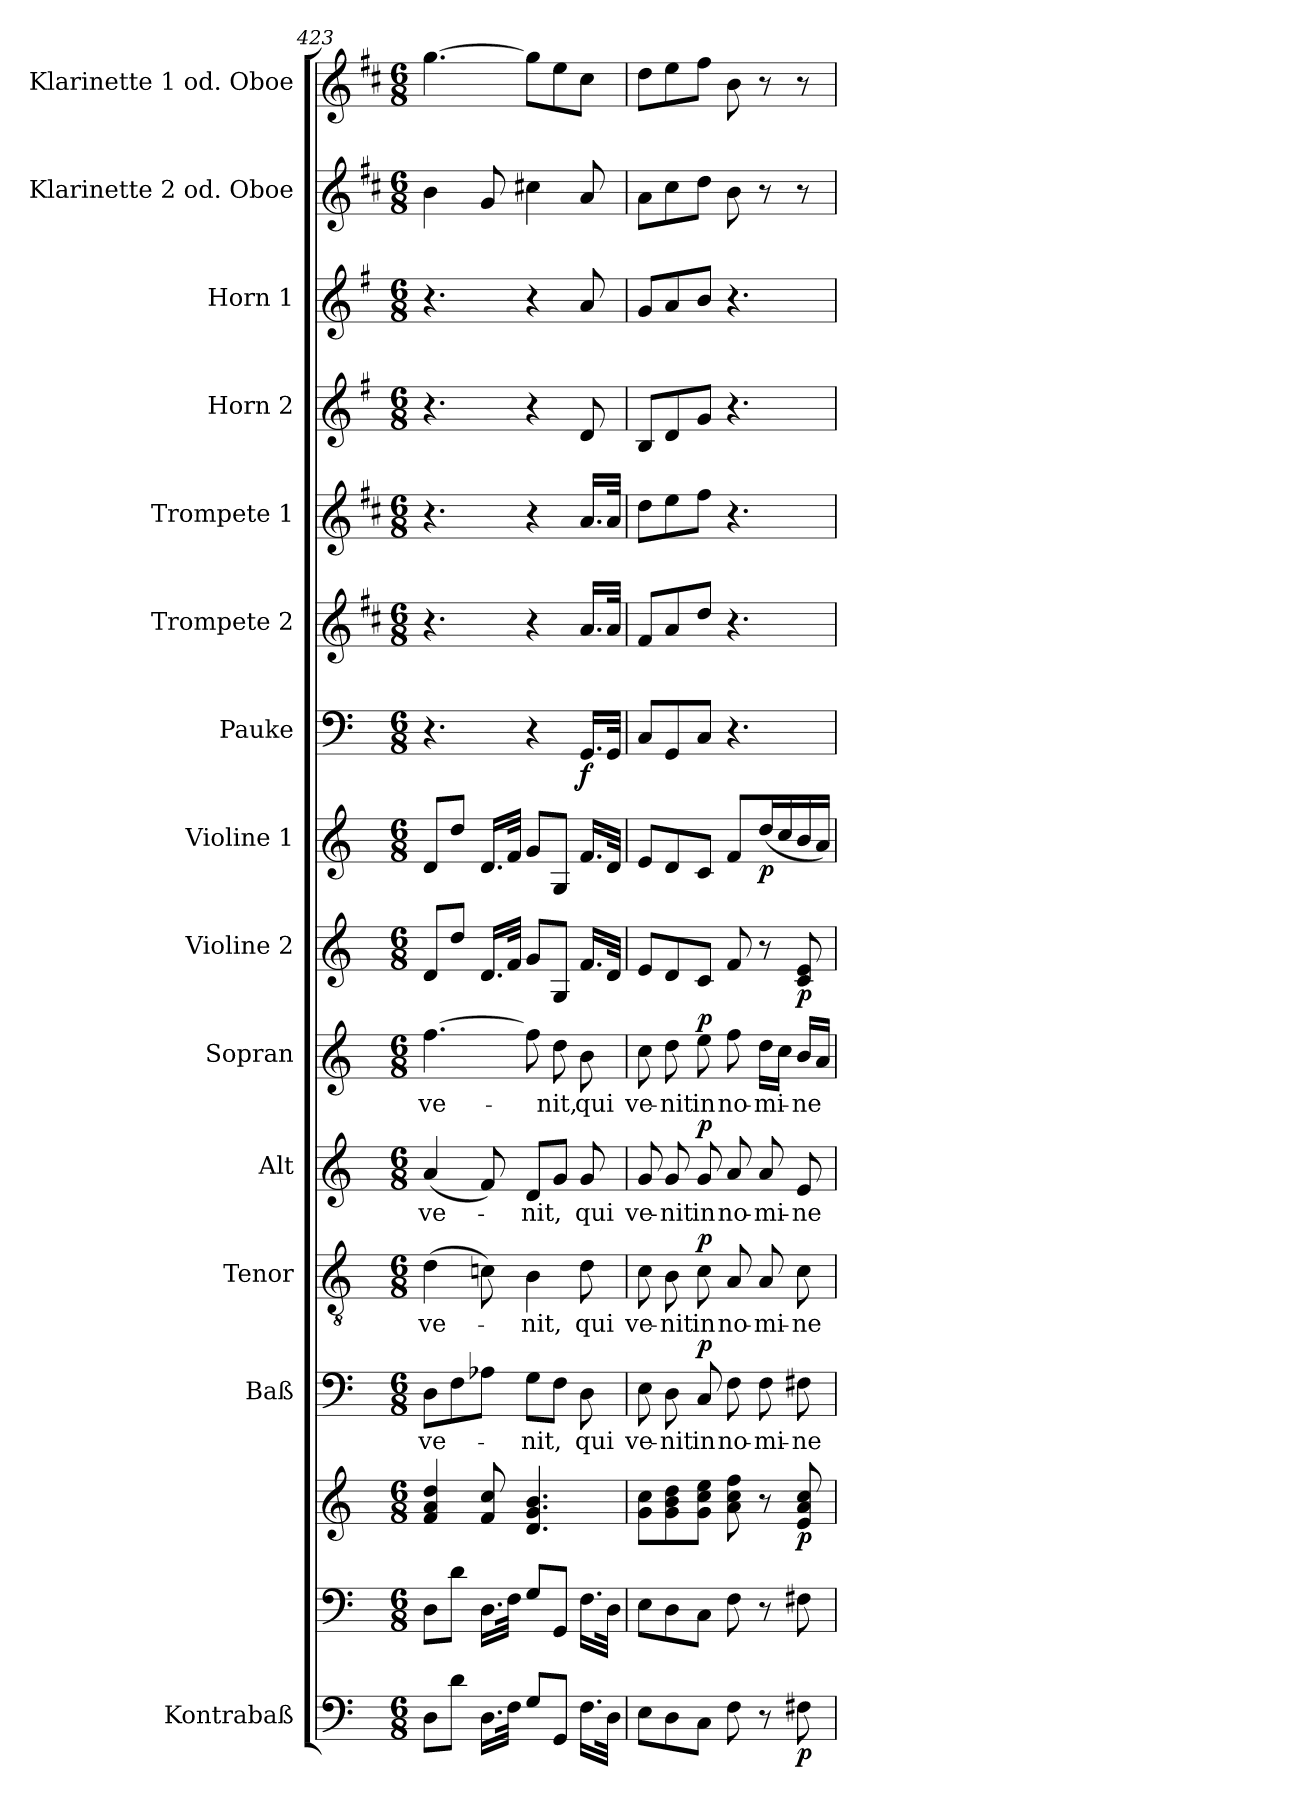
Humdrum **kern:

**kern	**dynam	**kern	**kern	**dynam	**kern	**text	**dynam	**kern	**text	**dynam	**kern	**text	**dynam	**kern	**text	**dynam	**kern	**dynam	**kern	**dynam	**kern	**dynam	**kern	**kern	**kern	**kern	**kern	**kern
*part15	*part15	*part14	*part14	*part14	*part13	*part13	*part13	*part12	*part12	*part12	*part11	*part11	*part11	*part10	*part10	*part10	*part9	*part9	*part8	*part8	*part7	*part7	*part6	*part5	*part4	*part3	*part2	*part1
*staff16	*staff16	*staff15	*staff14	*staff14/15	*staff13	*staff13	*staff13	*staff12	*staff12	*staff12	*staff11	*staff11	*staff11	*staff10	*staff10	*staff10	*staff9	*staff9	*staff8	*staff8	*staff7	*staff7	*staff6	*staff5	*staff4	*staff3	*staff2	*staff1
*I"Kontrabaß	*	*	*	*	*I"Baß	*	*	*I"Tenor	*	*	*I"Alt	*	*	*I"Sopran	*	*	*I"Violine 2	*	*I"Violine 1	*	*I"Pauke	*	*I"Trompete 2	*I"Trompete 1	*I"Horn 2	*I"Horn 1	*I"Klarinette 2 od. Oboe	*I"Klarinette 1 od. Oboe
*	*	*	*	*	*	*	*	*	*	*	*	*	*	*	*	*	*	*	*	*	*	*	*I'Tpt	*I'Tpt	*I'Hn	*I'Hn	*	*
*clefF4	*	*clefF4	*clefG2	*	*clefF4	*	*	*clefGv2	*	*	*clefG2	*	*	*clefG2	*	*	*clefG2	*	*clefG2	*	*clefF4	*	*clefG2	*clefG2	*clefG2	*clefG2	*clefG2	*clefG2
*ITrd7c12	*	*	*	*	*	*	*	*	*	*	*	*	*	*	*	*	*	*	*	*	*	*	*ITrd1c2	*ITrd1c2	*ITrd4c7	*ITrd4c7	*ITrd1c2	*ITrd1c2
*k[]	*	*k[]	*k[]	*	*k[]	*	*	*k[]	*	*	*k[]	*	*	*k[]	*	*	*k[]	*	*k[]	*	*k[]	*	*k[]	*k[]	*k[]	*k[]	*k[]	*k[]
*C:	*	*C:	*C:	*	*C:	*	*	*C:	*	*	*C:	*	*	*C:	*	*	*C:	*	*C:	*	*C:	*	*C:	*C:	*C:	*C:	*C:	*C:
*M6/8	*	*M6/8	*M6/8	*	*M6/8	*	*	*M6/8	*	*	*M6/8	*	*	*M6/8	*	*	*M6/8	*	*M6/8	*	*M6/8	*	*M6/8	*M6/8	*M6/8	*M6/8	*M6/8	*M6/8
=423	=423	=423	=423	=423	=423	=423	=423	=423	=423	=423	=423	=423	=423	=423	=423	=423	=423	=423	=423	=423	=423	=423	=423	=423	=423	=423	=423	=423
!	!	!	!	!	!	!LO:LY:b	!	!	!LO:LY:b	!	!	!LO:LY:b	!	!	!LO:LY:b	!	!	!	!	!	!	!	!	!	!	!	!	!
8DD\L	.	8D\L	4f/ 4a/ 4dd/	.	8D\L	ve-	.	(>4d\	ve-	.	(<4a/	ve-	.	[4.ff\	ve-	.	8d/L	.	8d/L	.	4.r	.	4.r	4.r	4.r	4.r	4a\	[4.ff\
8D\J	.	8d\J	.	.	8F\	.	.	.	.	.	.	.	.	.	.	.	8dd/J	.	8dd/J	.	.	.	.	.	.	.	.	.
16.DD\LL	.	16.D\LL	8f/ 8cc/	.	8A-X\J	.	.	8cn\)	.	.	8f/)	.	.	.	.	.	16.d/LL	.	16.d/LL	.	.	.	.	.	.	.	8f/	.
32FF\JJk	.	32F\JJk	.	.	.	.	.	.	.	.	.	.	.	.	.	.	32f/JJk	.	32f/JJk	.	.	.	.	.	.	.	.	.
!	!	!	!	!	!	!LO:LY:b	!	!	!LO:LY:b	!	!	!LO:LY:b	!	!	!	!	!	!	!	!	!	!	!	!	!	!	!	!
8GG/L	.	8G/L	4.d/ 4.g/ 4.b/	.	8G\L	-nit,	.	4B\	-nit,	.	8d/L	-nit,	.	8ff\]	.	.	8g/L	.	8g/L	.	4r	.	4r	4r	4r	4r	4bn\	8ff\L]
!	!	!	!	!	!	!	!	!	!	!	!	!	!	!	!LO:LY:b	!	!	!	!	!	!	!	!	!	!	!	!	!
8GGG/J	.	8GG/J	.	.	8F\J	.	.	.	.	.	8g/J	.	.	8dd\	-nit,	.	8G/J	.	8G/J	.	.	.	.	.	.	.	.	8dd\
!	!	!	!	!	!	!LO:LY:b	!	!	!LO:LY:b	!	!	!LO:LY:b	!	!	!LO:LY:b	!	!	!	!	!	!	!LO:DY:b	!	!	!	!	!	!
16.FF\LL	.	16.F\LL	.	.	8D\	qui	.	8d\	qui	.	8g/	qui	.	8b\	qui	.	16.f/LL	.	16.f/LL	.	16.GG/LL	f	16.g/LL	16.g/LL	8G/	8d/	8g/	8b\J
32DD\JJk	.	32D\JJk	.	.	.	.	.	.	.	.	.	.	.	.	.	.	32d/JJk	.	32d/JJk	.	32GG/JJk	.	32g/JJk	32g/JJk	.	.	.	.
=424	=424	=424	=424	=424	=424	=424	=424	=424	=424	=424	=424	=424	=424	=424	=424	=424	=424	=424	=424	=424	=424	=424	=424	=424	=424	=424	=424	=424
!	!	!	!	!	!	!LO:LY:b	!	!	!LO:LY:b	!	!	!LO:LY:b	!	!	!LO:LY:b	!	!	!	!	!	!	!	!	!	!	!	!	!
8EE\L	.	8E\L	8g\ 8cc\L	.	8E\	ve-	.	8c\	ve-	.	8g/	ve-	.	8cc\	ve-	.	8e/L	.	8e/L	.	8C/L	.	8e/L	8cc\L	8E/L	8c/L	8g\L	8cc\L
!	!	!	!	!	!	!LO:LY:b	!	!	!LO:LY:b	!	!	!LO:LY:b	!	!	!LO:LY:b	!	!	!	!	!	!	!	!	!	!	!	!	!
8DD\	.	8D\	8g\ 8b\ 8dd\	.	8D\	-nit	.	8B\	-nit	.	8g/	-nit	.	8dd\	-nit	.	8d/	.	8d/	.	8GG/	.	8g/	8dd\	8G/	8d/	8b\	8dd\
!	!	!	!	!	!	!LO:LY:b	!LO:DY:a	!	!LO:LY:b	!LO:DY:a	!	!LO:LY:b	!LO:DY:a	!	!LO:LY:b	!LO:DY:a	!	!	!	!	!	!	!	!	!	!	!	!
8CC\J	.	8C\J	8g\ 8cc\ 8ee\J	.	8C/	in	p	8c\	in	p	8g/	in	p	8ee\	in	p	8c/J	.	8c/J	.	8C/J	.	8cc/J	8ee\J	8c/J	8e/J	8cc\J	8ee\J
!	!	!	!	!	!	!LO:LY:b	!	!	!LO:LY:b	!	!	!LO:LY:b	!	!	!LO:LY:b	!	!	!	!	!	!	!	!	!	!	!	!	!
8FF\	.	8F\	8a\ 8cc\ 8ff\	.	8F\	no-	.	8A/	no-	.	8a/	no-	.	8ff\	no-	.	8f/	.	8f/L	.	4.r	.	4.r	4.r	4.r	4.r	8a\	8a\
!	!	!	!	!	!	!LO:LY:b	!	!	!LO:LY:b	!	!	!LO:LY:b	!	!	!LO:LY:b	!	!	!	!	!LO:DY:b	!	!	!	!	!	!	!	!
8r	.	8r	8r	.	8F\	-mi-	.	8A/	-mi-	.	8a/	-mi-	.	16dd\LL	-mi-	.	8r	.	(<16dd/L	p	.	.	.	.	.	.	8r	8r
.	.	.	.	.	.	.	.	.	.	.	.	.	.	16cc\JJ	.	.	.	.	16cc/	.	.	.	.	.	.	.	.	.
!	!LO:DY:b	!	!	!LO:DY:b	!	!LO:LY:b	!	!	!LO:LY:b	!	!	!LO:LY:b	!	!	!LO:LY:b	!	!	!LO:DY:b	!	!	!	!	!	!	!	!	!	!
8FF#X\	p	8F#X\	8e/ 8a/ 8cc/	p	8F#X\	-ne	.	8c\	-ne	.	8e/	-ne	.	16b/LL	-ne	.	8c/ 8e/	p	16b/	.	.	.	.	.	.	.	8r	8r
.	.	.	.	.	.	.	.	.	.	.	.	.	.	16a/JJ	.	.	.	.	16a/JJ)	.	.	.	.	.	.	.	.	.
=	=	=	=	=	=	=	=	=	=	=	=	=	=	=	=	=	=	=	=	=	=	=	=	=	=	=	=	=
*-	*-	*-	*-	*-	*-	*-	*-	*-	*-	*-	*-	*-	*-	*-	*-	*-	*-	*-	*-	*-	*-	*-	*-	*-	*-	*-	*-	*-
